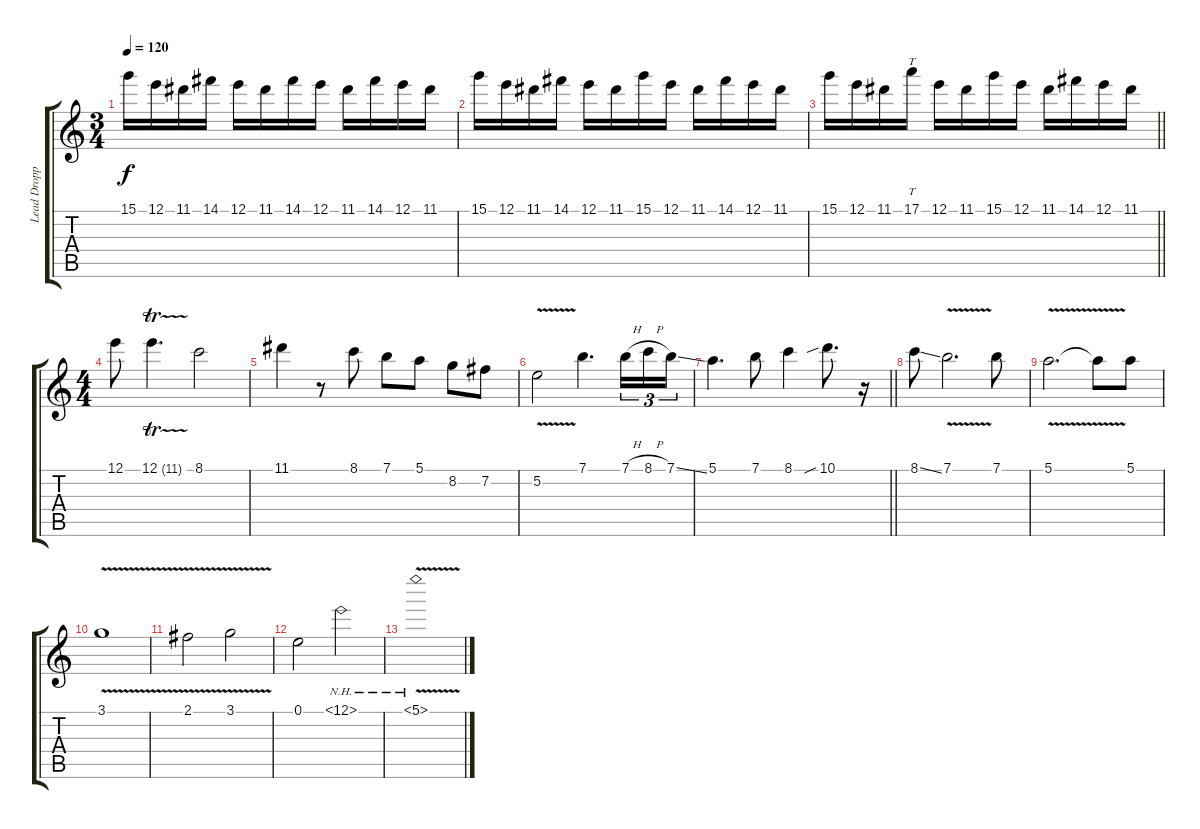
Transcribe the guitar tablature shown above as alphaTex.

\track ("Lead Dropped D " "Lead Dropp") {instrument distortionguitar}
\staff {score tabs}
\tuning (E4 B3 G3 D3 A2 D2) {hide}
\ts (3 4)
\tempo 120
\clef g2
\ks c
15.1.16{dy f} 12.1.16 11.1.16 14.1.16 12.1.16 11.1.16 14.1.16 12.1.16 11.1.16 14.1.16 12.1.16 11.1.16 |
15.1.16 12.1.16 11.1.16 14.1.16 12.1.16 11.1.16 15.1.16 12.1.16 11.1.16 14.1.16 12.1.16 11.1.16 |
\barLineRight lightlight
15.1.16 12.1.16 11.1.16 17.1.16{tt} 12.1.16 11.1.16 15.1.16 12.1.16 11.1.16 14.1.16 12.1.16 11.1.16 |
\ts (4 4)
12.1.8 12.1{tr (11 32)}.4{d} 8.1.2 |
11.1.4 r.8 8.1.8 7.1.8 5.1.8 8.2.8 7.2.8 |
5.2{v}.2 7.1.4{d} 7.1{h}.16{tu (3 2)} 8.1{h}.16{tu (3 2)} 7.1{ss}.16{tu (3 2)} |
\barLineRight lightlight
5.1.4{d} 7.1.8 8.1.4 10.1{sib}.8{d} r.16 |
8.1{ss}.8 7.1{v}.2{d} 7.1.8 |
5.1{v}.2{d} 5.1{t}.8 5.1.8 |
3.1{v}.1 |
2.1{v}.2 3.1{v}.2 |
0.1.2 12.1{nh}.2 |
5.1{nh v}.1
